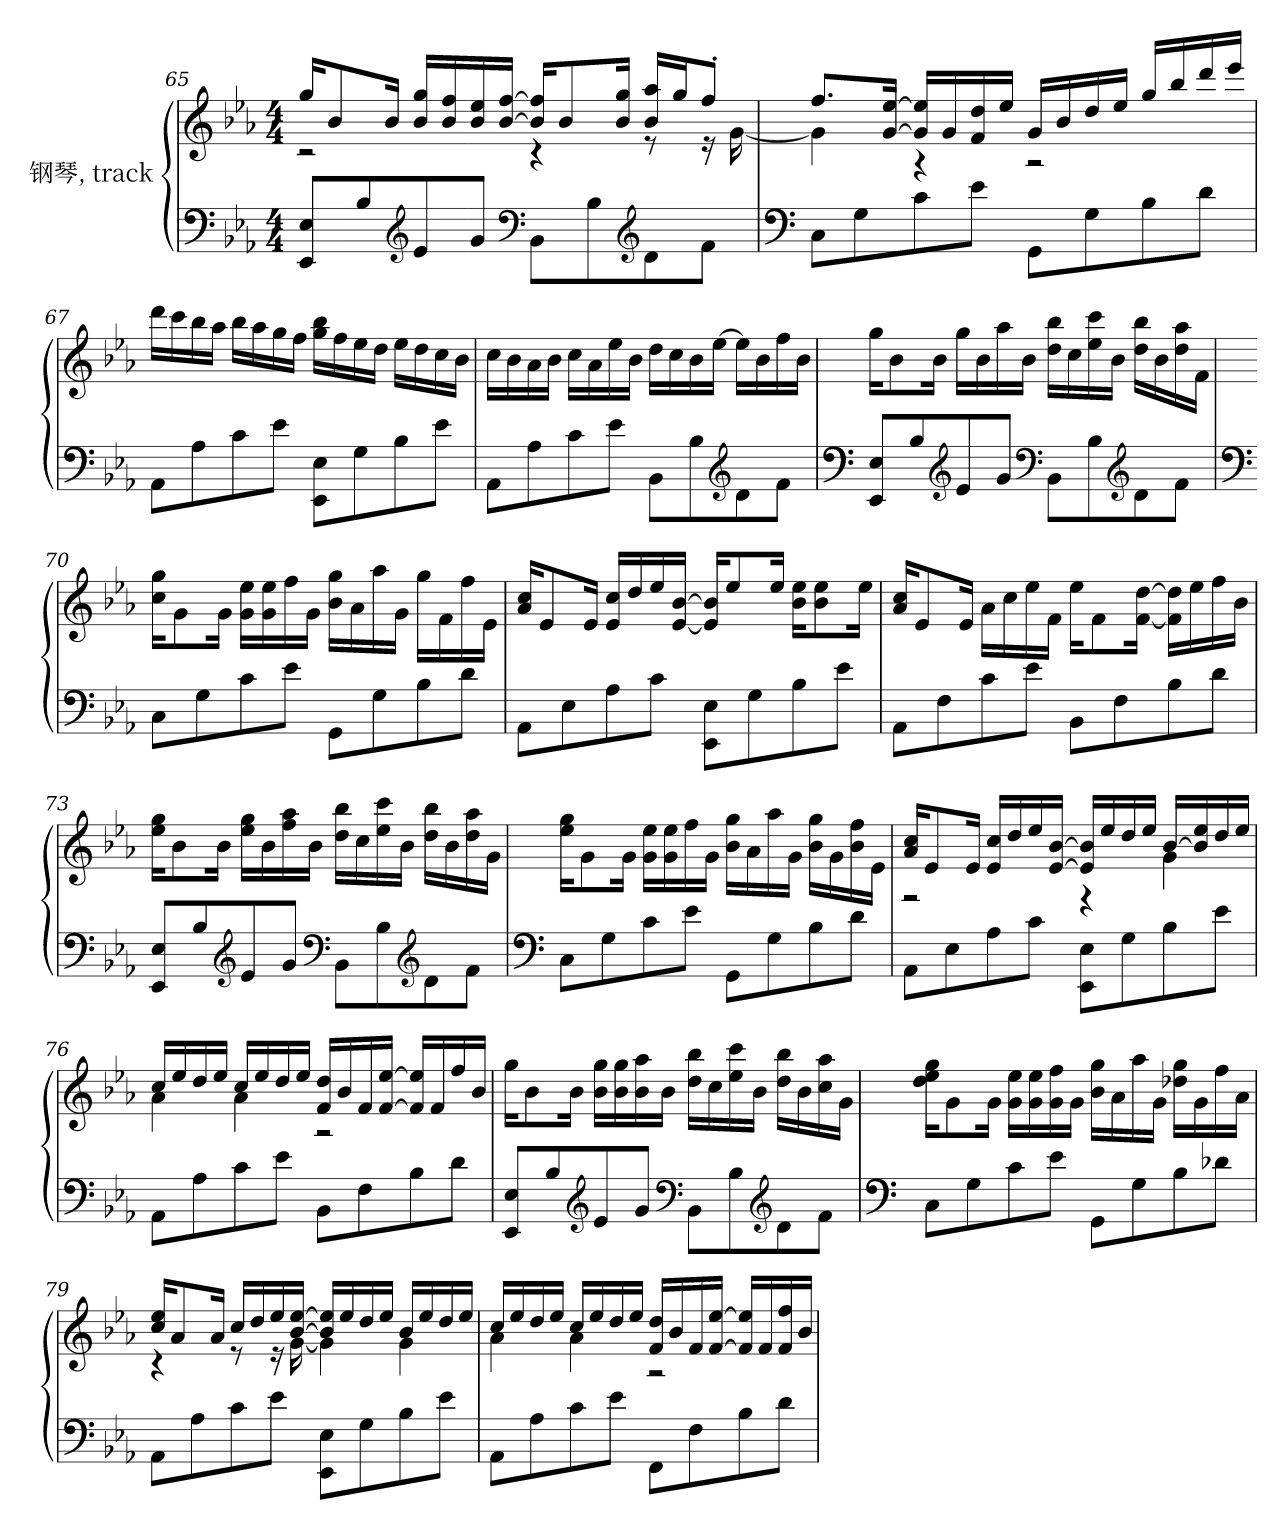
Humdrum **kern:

**kern	**kern
*part1	*part1
*staff2	*staff1
*I"钢琴, track	*
!!LO:LB:g=z
*clefF4	*clefG2
*k[b-e-a-]	*k[b-e-a-]
*M4/4	*M4/4
=65	=65
*	*^
8EE-/ 8E-/L	16gg/KL	2r
.	8b-/	.
8B-/	.	.
.	16b-/Jk	.
*clefG2	*	*
8e-/	16b-/ 16gg/LL	.
.	16b-/ 16ff/	.
8g/J	16b-/ 16ee-/	.
.	[16b-/ [16ff/JJ	.
*clefF4	*	*
8BB-\L	16b-/] 16ff/]KL	4r
.	8b-/	.
8B-\	.	.
.	16b-/ 16gg/Jk	.
*clefG2	*	*
8d\	16b-/ 16aa-/LL	8r
.	16gg/J	.
8f\J	8ff'/J	16r
.	.	[16g\
=66	=66	=66
*clefF4	*	*
8C\L	8.ff/L	4g\]
8G\	.	.
.	[16g/ [16ee-/Jk	.
8c\	16g/] 16ee-/]LL	4r
.	16g/	.
8e-\J	16f/ 16dd/	.
.	16ee-/JJ	.
8GG\L	16g/LL	2r
.	16b-/	.
8G\	16dd/	.
.	16ee-/JJ	.
8B-\	16gg/LL	.
.	16bb-/	.
8d\J	16ddd/	.
.	16eee-/JJ	.
*	*v	*v
!!LO:LB:g=z
=67	=67
8AA-\L	16ddd\LL
.	16ccc\
8A-\	16bb-\
.	16aa-\JJ
8c\	16bb-\LL
.	16aa-\
8e-\J	16gg\
.	16ff\JJ
8EE-\ 8E-\L	16gg\ 16bb-\LL
.	16ff\
8G\	16ee-\
.	16dd\JJ
8B-\	16ee-\LL
.	16dd\
8e-\J	16cc\
.	16b-\JJ
=68	=68
8AA-\L	16cc\LL
.	16b-\
8A-\	16a-\
.	16b-\JJ
8c\	16cc\LL
.	16a-\
8e-\J	16ee-\
.	16b-\JJ
8BB-\L	16dd\LL
.	16cc\
8B-\	16b-\
.	[16ee-\JJ
*clefG2	*
8d\	16ee-\LL]
.	16b-\
8f\J	16ff\
.	16b-\JJ
!!LO:LB:g=z
=69	=69
*clefF4	*
8EE-/ 8E-/L	16gg\KL
.	8b-\
8B-/	.
.	16b-\Jk
*clefG2	*
8e-/	16gg\LL
.	16b-\
8g/J	16aa-\
.	16b-\JJ
*clefF4	*
8BB-\L	16dd\ 16bb-\LL
.	16cc\
8B-\	16ee-\ 16ccc\
.	16b-\JJ
*clefG2	*
8d\	16dd\ 16bb-\LL
.	16b-\
8f\J	16dd\ 16aa-\
.	16f\JJ
=70	=70
*clefF4	*
8C\L	16cc\ 16gg\KL
.	8g\
8G\	.
.	16g\Jk
8c\	16g\ 16ee-\LL
.	16g\ 16ee-\
8e-\J	16ff\
.	16g\JJ
8GG\L	16b-\ 16gg\LL
.	16a-\
8G\	16aa-\
.	16g\JJ
8B-\	16gg\LL
.	16f\
8d\J	16ff\
.	16e-\JJ
!!LO:PB:g=z
=71	=71
8AA-\L	16a-/ 16cc/KL
.	8e-/
8E-\	.
.	16e-/Jk
8A-\	16e-/ 16cc/LL
.	16dd/
8c\J	16ee-/
.	[16e-/ [16b-/JJ
8EE-\ 8E-\L	16e-/] 16b-/]KL
.	8ee-/
8G\	.
.	16ee-/Jk
8B-\	16b-\ 16ee-\KL
.	8b-\ 8ee-\
8e-\J	.
.	16ee-\Jk
=72	=72
8AA-\L	16a-/ 16cc/KL
.	8e-/
8F\	.
.	16e-/Jk
8c\	16a-\LL
.	16cc\
8e-\J	16ee-\
.	16f\JJ
8BB-\L	16ee-\KL
.	8f\
8F\	.
.	[16f\ [16dd\Jk
8B-\	16f\] 16dd\]LL
.	16ee-\
8d\J	16ff\
.	16b-\JJ
!!LO:LB:g=z
=73	=73
8EE-/ 8E-/L	16ee-\ 16gg\KL
.	8b-\
8B-/	.
.	16b-\Jk
*clefG2	*
8e-/	16ee-\ 16gg\LL
.	16b-\
8g/J	16ff\ 16aa-\
.	16b-\JJ
*clefF4	*
8BB-\L	16dd\ 16bb-\LL
.	16cc\
8B-\	16ee-\ 16ccc\
.	16b-\JJ
*clefG2	*
8d\	16dd\ 16bb-\LL
.	16b-\
8f\J	16dd\ 16aa-\
.	16g\JJ
=74	=74
*clefF4	*
8C\L	16ee-\ 16gg\KL
.	8g\
8G\	.
.	16g\Jk
8c\	16g\ 16ee-\LL
.	16g\ 16ee-\
8e-\J	16ff\
.	16g\JJ
8GG\L	16b-\ 16gg\LL
.	16a-\
8G\	16aa-\
.	16g\JJ
8B-\	16b-\ 16gg\LL
.	16g\
8d\J	16b-\ 16ff\
.	16e-\JJ
!!LO:LB:g=z
=75	=75
*	*^
8AA-\L	16a-/ 16cc/KL	2r
.	8e-/	.
8E-\	.	.
.	16e-/Jk	.
8A-\	16e-/ 16cc/LL	.
.	16dd/	.
8c\J	16ee-/	.
.	[16e-/ [16b-/JJ	.
8EE-\ 8E-\L	16e-/] 16b-/]LL	4r
.	16ee-/	.
8G\	16dd/	.
.	16ee-/JJ	.
8B-\	[16b-/LL	4g\
.	16b-/] 16ee-/	.
8e-\J	16dd/	.
.	16ee-/JJ	.
=76	=76	=76
8AA-\L	16cc/LL	4a-\
.	16ee-/	.
8A-\	16dd/	.
.	16ee-/JJ	.
8c\	16cc/LL	4a-\
.	16ee-/	.
8e-\J	16dd/	.
.	16ee-/JJ	.
8BB-\L	16f/ 16dd/LL	2r
.	16b-/	.
8F\	16f/	.
.	[16f/ [16ee-/JJ	.
8B-\	16f/] 16ee-/]LL	.
.	16f/	.
8d\J	16ff/	.
.	16b-/JJ	.
*	*v	*v
!!LO:LB:g=z
=77	=77
8EE-/ 8E-/L	16gg\KL
.	8b-\
8B-/	.
.	16b-\Jk
*clefG2	*
8e-/	16b-\ 16gg\LL
.	16b-\ 16gg\
8g/J	16b-\ 16aa-\
.	16b-\JJ
*clefF4	*
8BB-\L	16dd\ 16bb-\LL
.	16cc\
8B-\	16ee-\ 16ccc\
.	16b-\JJ
*clefG2	*
8d\	16dd\ 16bb-\LL
.	16b-\
8f\J	16cc\ 16aa-\
.	16g\JJ
=78	=78
*clefF4	*
8C\L	16dd\ 16ee-\ 16gg\KL
.	8g\
8G\	.
.	16g\Jk
8c\	16g\ 16ee-\LL
.	16g\ 16ee-\
8e-\J	16g\ 16ff\
.	16g\JJ
8GG\L	16b-\ 16gg\LL
.	16a-\
8G\	16aa-\
.	16g\JJ
8B-\	16dd-X\ 16gg\LL
.	16g\
8d-X\J	16ff\
.	16a-\JJ
!!LO:LB:g=z
=79	=79
*	*^
8AA-\L	16cc/ 16ee-/KL	4r
.	8a-/	.
8A-\	.	.
.	16a-/Jk	.
8c\	16cc/LL	8r
.	16dd/	.
8e-\J	16ee-/	16r
.	[16b-/ [16ee-/JJ	[16g\
8EE-\ 8E-\L	16b-/] 16ee-/]LL	4g\]
.	16ee-/	.
8G\	16dd/	.
.	16ee-/JJ	.
8B-\	16b-/LL	4g\
.	16ee-/	.
8e-\J	16dd/	.
.	16ee-/JJ	.
=80	=80	=80
8AA-\L	16cc/LL	4a-\
.	16ee-/	.
8A-\	16dd/	.
.	16ee-/JJ	.
8c\	16cc/LL	4a-\
.	16ee-/	.
8e-\J	16dd/	.
.	16ee-/JJ	.
8FF\L	16f/ 16dd/LL	2r
.	16b-/	.
8F\	16f/	.
.	[16f/ [16ee-/JJ	.
8B-\	16f/] 16ee-/]LL	.
.	16f/	.
8d\J	16f/ 16ff/	.
.	16b-/JJ	.
*	*v	*v
=	=
*-	*-
